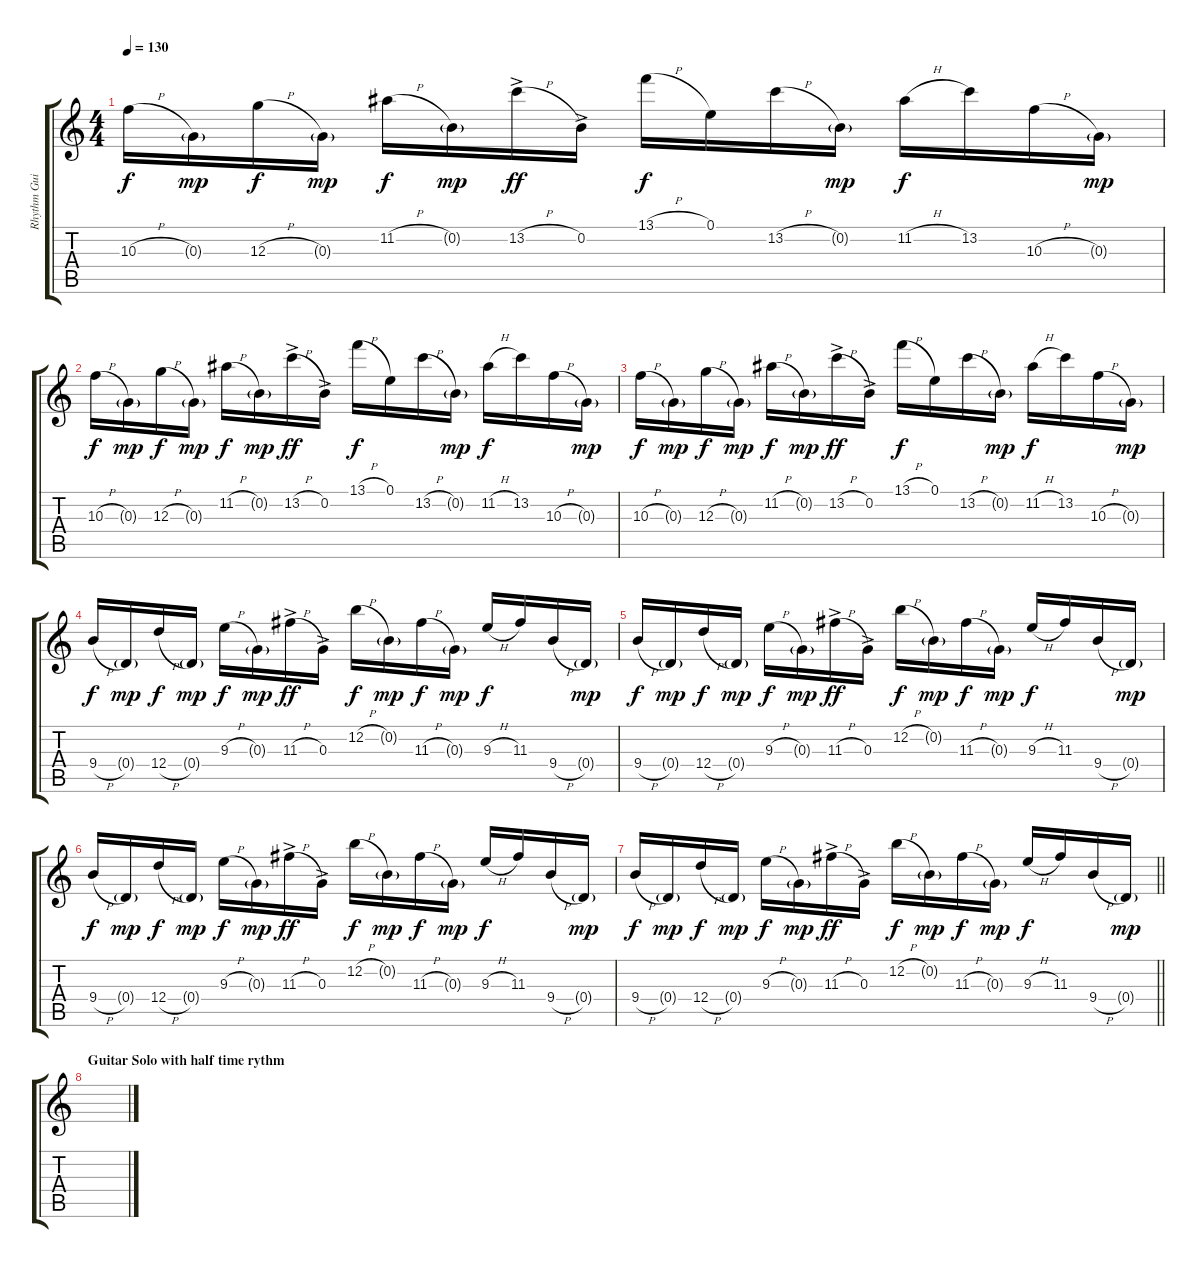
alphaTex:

\track ("Rhythm Guitar 1" "Rhythm Gui") {instrument overdrivenguitar}
\staff {score tabs}
\tuning (E4 B3 G3 D3 A2 E2) {hide}
\ts (4 4)
\tempo 130
\clef g2
\ks c
10.3{h}.16{dy f} 0.3{g}.16{dy mp} 12.3{h}.16{dy f} 0.3{g}.16{dy mp} 11.2{h}.16{dy f} 0.2{g}.16{dy mp} 13.2{h ac}.16{dy ff} 0.2{ac}.16 13.1{h}.16{dy f} 0.1.16 13.2{h}.16 0.2{g}.16{dy mp} 11.2{h}.16{dy f} 13.2.16 10.3{h}.16 0.3{g}.16{dy mp} |
10.3{h}.16{dy f} 0.3{g}.16{dy mp} 12.3{h}.16{dy f} 0.3{g}.16{dy mp} 11.2{h}.16{dy f} 0.2{g}.16{dy mp} 13.2{h ac}.16{dy ff} 0.2{ac}.16 13.1{h}.16{dy f} 0.1.16 13.2{h}.16 0.2{g}.16{dy mp} 11.2{h}.16{dy f} 13.2.16 10.3{h}.16 0.3{g}.16{dy mp} |
10.3{h}.16{dy f} 0.3{g}.16{dy mp} 12.3{h}.16{dy f} 0.3{g}.16{dy mp} 11.2{h}.16{dy f} 0.2{g}.16{dy mp} 13.2{h ac}.16{dy ff} 0.2{ac}.16 13.1{h}.16{dy f} 0.1.16 13.2{h}.16 0.2{g}.16{dy mp} 11.2{h}.16{dy f} 13.2.16 10.3{h}.16 0.3{g}.16{dy mp} |
9.4{h}.16{dy f} 0.4{g}.16{dy mp} 12.4{h}.16{dy f} 0.4{g}.16{dy mp} 9.3{h}.16{dy f} 0.3{g}.16{dy mp} 11.3{h ac}.16{dy ff} 0.3{ac}.16 12.2{h}.16{dy f} 0.2{g}.16{dy mp} 11.3{h}.16{dy f} 0.3{g}.16{dy mp} 9.3{h}.16{dy f} 11.3.16 9.4{h}.16 0.4{g}.16{dy mp} |
9.4{h}.16{dy f} 0.4{g}.16{dy mp} 12.4{h}.16{dy f} 0.4{g}.16{dy mp} 9.3{h}.16{dy f} 0.3{g}.16{dy mp} 11.3{h ac}.16{dy ff} 0.3{ac}.16 12.2{h}.16{dy f} 0.2{g}.16{dy mp} 11.3{h}.16{dy f} 0.3{g}.16{dy mp} 9.3{h}.16{dy f} 11.3.16 9.4{h}.16 0.4{g}.16{dy mp} |
9.4{h}.16{dy f} 0.4{g}.16{dy mp} 12.4{h}.16{dy f} 0.4{g}.16{dy mp} 9.3{h}.16{dy f} 0.3{g}.16{dy mp} 11.3{h ac}.16{dy ff} 0.3{ac}.16 12.2{h}.16{dy f} 0.2{g}.16{dy mp} 11.3{h}.16{dy f} 0.3{g}.16{dy mp} 9.3{h}.16{dy f} 11.3.16 9.4{h}.16 0.4{g}.16{dy mp} |
\barLineRight lightlight
9.4{h}.16{dy f} 0.4{g}.16{dy mp} 12.4{h}.16{dy f} 0.4{g}.16{dy mp} 9.3{h}.16{dy f} 0.3{g}.16{dy mp} 11.3{h ac}.16{dy ff} 0.3{ac}.16 12.2{h}.16{dy f} 0.2{g}.16{dy mp} 11.3{h}.16{dy f} 0.3{g}.16{dy mp} 9.3{h}.16{dy f} 11.3.16 9.4{h}.16 0.4{g}.16{dy mp} |
\section ("" "Guitar Solo with half time rythm")
